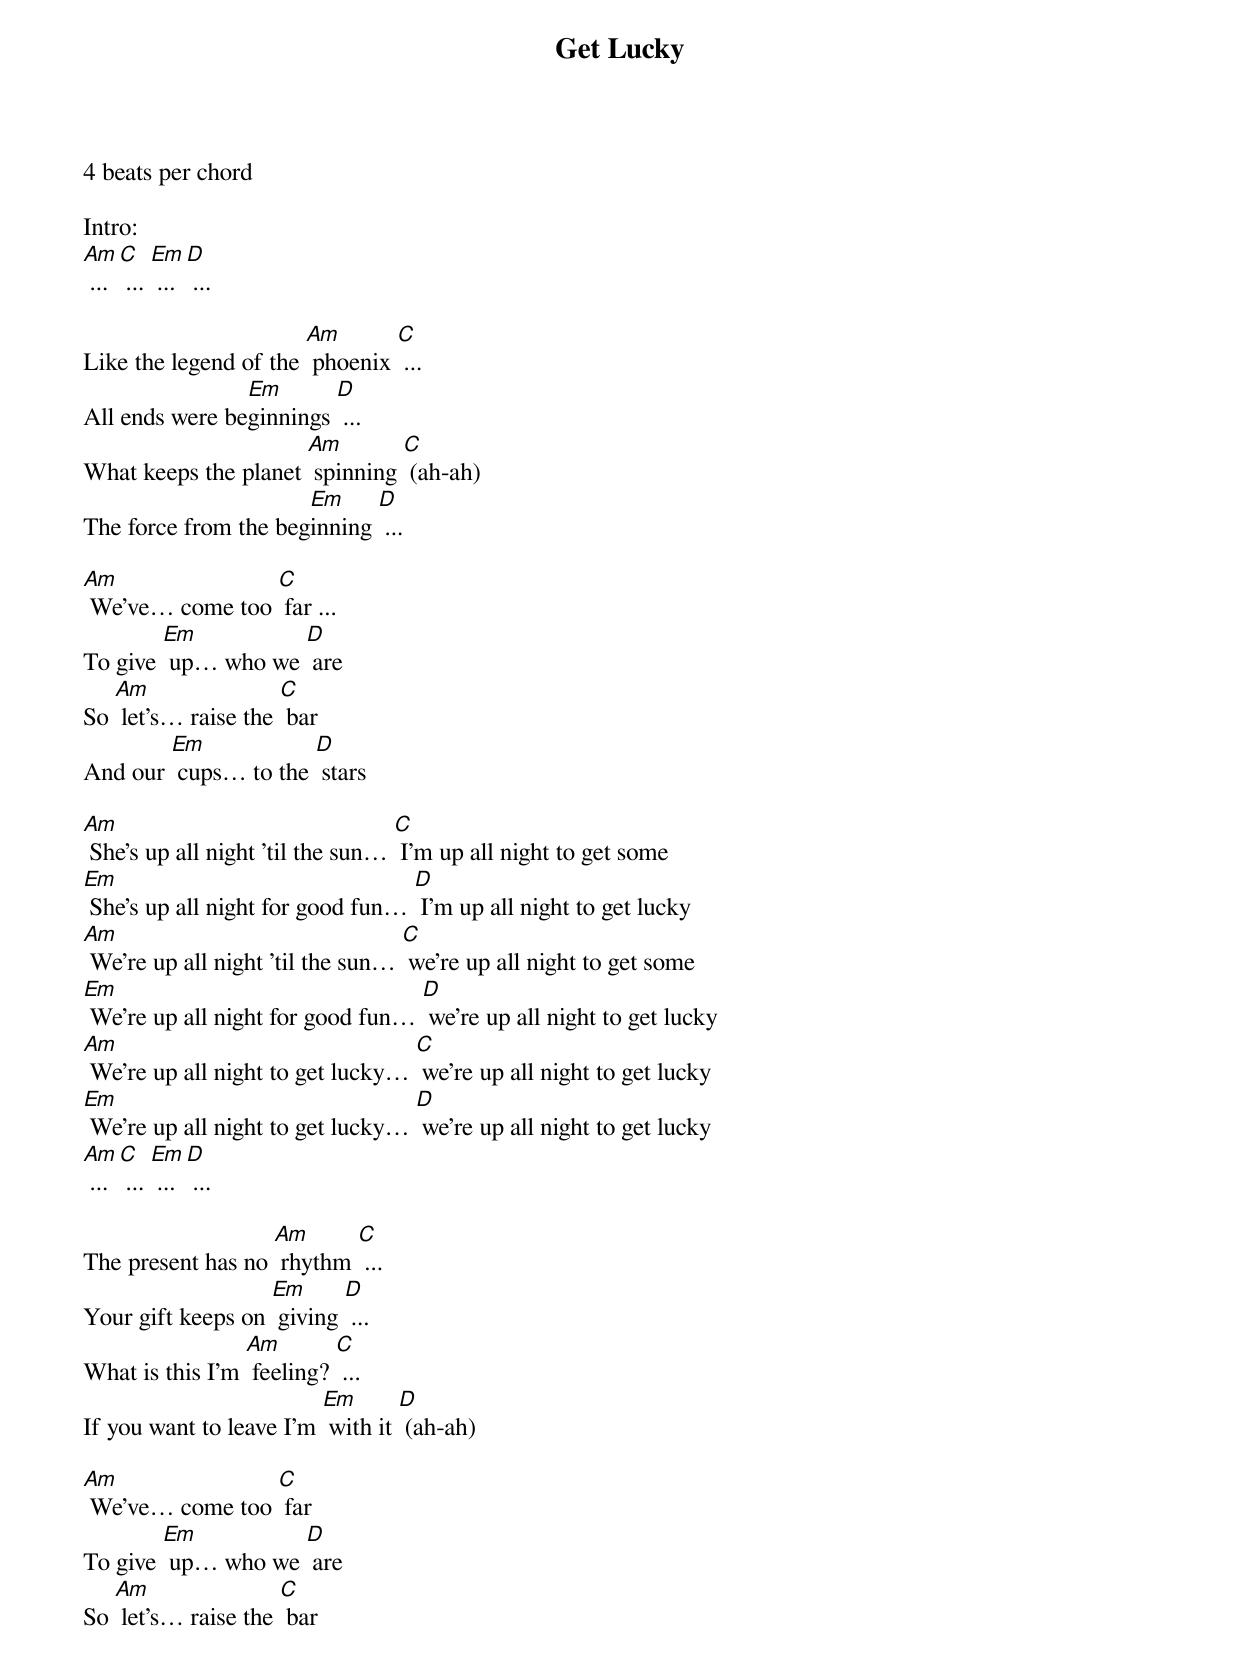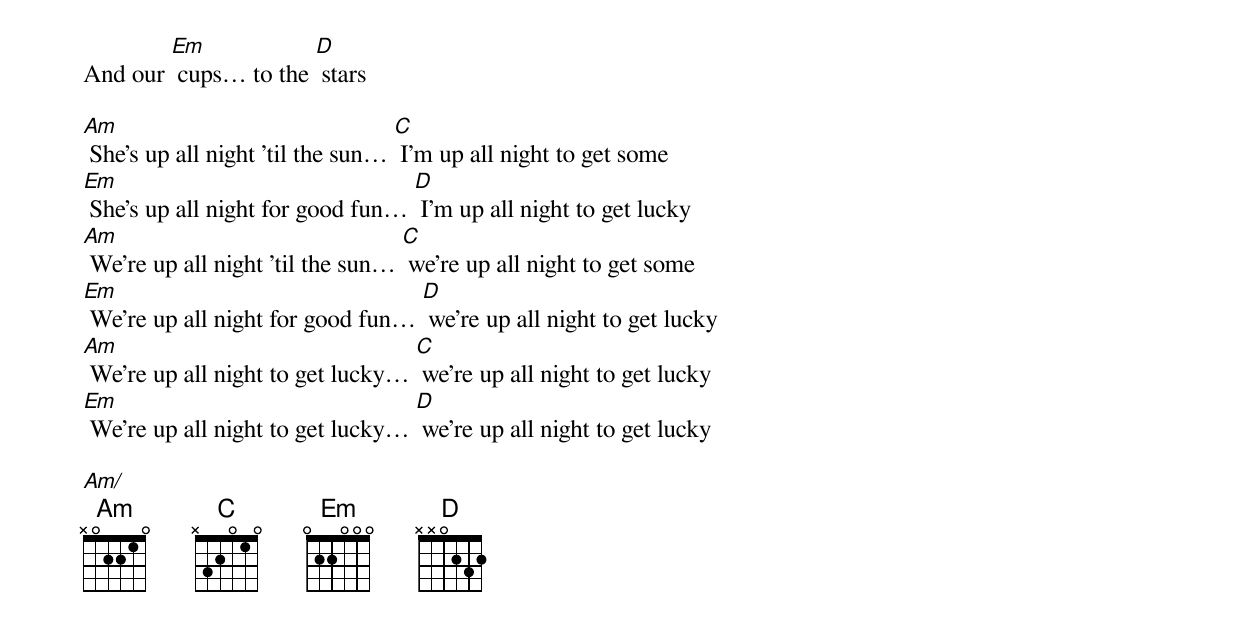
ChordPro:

{t:Get Lucky}
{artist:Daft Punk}
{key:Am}
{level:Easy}
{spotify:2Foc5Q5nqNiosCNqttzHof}

4 beats per chord

Intro:
[Am] ... [C] ... [Em] ... [D] ...

Like the legend of the [Am] phoenix [C] ...
All ends were be[Em]ginnings [D] ...
What keeps the planet [Am] spinning [C] (ah-ah)
The force from the beg[Em]inning [D] ...

[Am] We've… come too [C] far ...
To give [Em] up… who we [D] are
So [Am] let's… raise the [C] bar
And our [Em] cups… to the [D] stars

[Am] She's up all night 'til the sun… [C] I'm up all night to get some
[Em] She's up all night for good fun… [D] I'm up all night to get lucky
[Am] We're up all night 'til the sun… [C] we're up all night to get some
[Em] We're up all night for good fun… [D] we're up all night to get lucky
[Am] We're up all night to get lucky… [C] we're up all night to get lucky
[Em] We're up all night to get lucky… [D] we're up all night to get lucky
[Am] ... [C] ... [Em] ... [D] ...

The present has no [Am] rhythm [C] ...
Your gift keeps on [Em] giving [D] ...
What is this I'm [Am] feeling? [C] ...
If you want to leave I'm [Em] with it [D] (ah-ah)

[Am] We've… come too [C] far
To give [Em] up… who we [D] are
So [Am] let's… raise the [C] bar
And our [Em] cups… to the [D] stars

[Am] She's up all night 'til the sun… [C] I'm up all night to get some
[Em] She's up all night for good fun… [D] I'm up all night to get lucky
[Am] We're up all night 'til the sun… [C] we're up all night to get some
[Em] We're up all night for good fun… [D] we're up all night to get lucky
[Am] We're up all night to get lucky… [C] we're up all night to get lucky
[Em] We're up all night to get lucky… [D] we're up all night to get lucky

[Am/]
